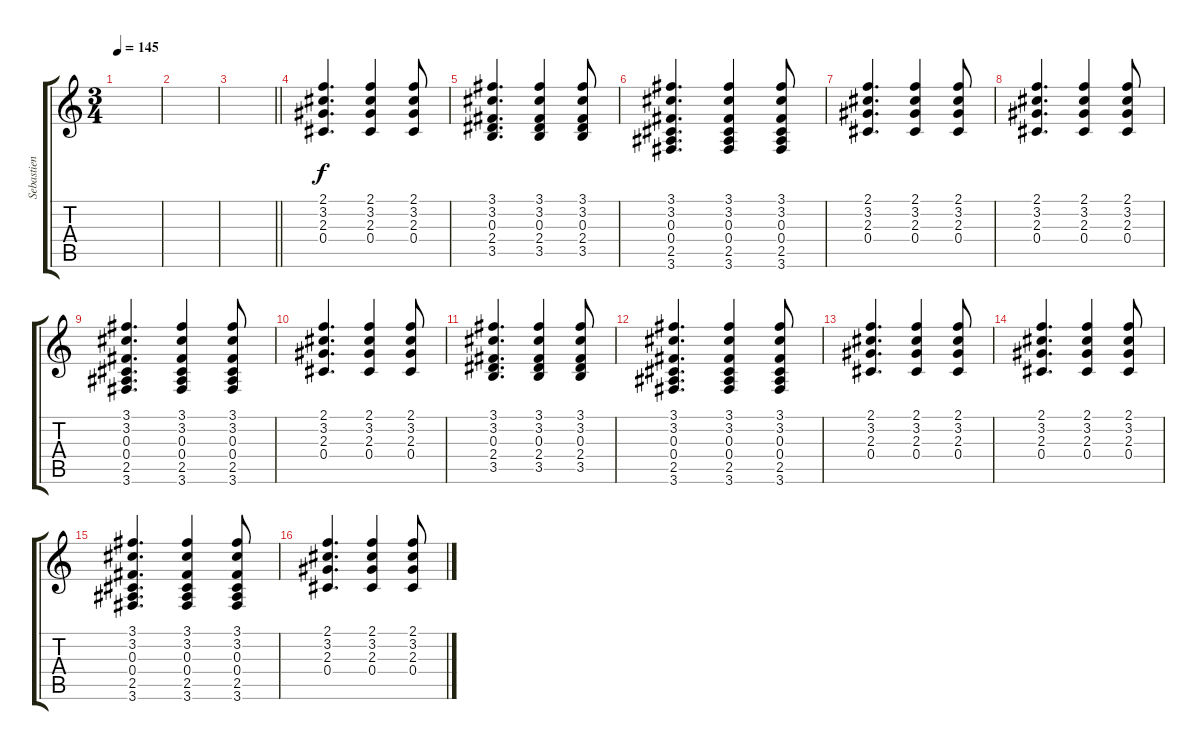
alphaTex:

\track ("Sebastien" "Sebastien") {instrument electricguitarclean}
\staff {score tabs}
\tuning (Eb4 Bb3 Gb3 Db3 Ab2 Eb2) {hide}
\ts (3 4)
\tempo 145
\clef g2
\ks c
|
|
\barLineRight lightlight
|
(2.1 3.2 2.3 0.4).4{d} (2.1 3.2 2.3 0.4).4 (2.1 3.2 2.3 0.4).8 |
(3.1 3.2 0.3 2.4 3.5).4{d} (3.1 3.2 0.3 2.4 3.5).4 (3.1 3.2 0.3 2.4 3.5).8 |
(3.1 3.2 0.3 0.4 2.5 3.6).4{d} (3.1 3.2 0.3 0.4 2.5 3.6).4 (3.1 3.2 0.3 0.4 2.5 3.6).8 |
(2.1 3.2 2.3 0.4).4{d} (2.1 3.2 2.3 0.4).4 (2.1 3.2 2.3 0.4).8 |
(2.1 3.2 2.3 0.4).4{d} (2.1 3.2 2.3 0.4).4 (2.1 3.2 2.3 0.4).8 |
(3.1 3.2 0.3 0.4 2.5 3.6).4{d} (3.1 3.2 0.3 0.4 2.5 3.6).4 (3.1 3.2 0.3 0.4 2.5 3.6).8 |
(2.1 3.2 2.3 0.4).4{d} (2.1 3.2 2.3 0.4).4 (2.1 3.2 2.3 0.4).8 |
(3.1 3.2 0.3 2.4 3.5).4{d} (3.1 3.2 0.3 2.4 3.5).4 (3.1 3.2 0.3 2.4 3.5).8 |
(3.1 3.2 0.3 0.4 2.5 3.6).4{d} (3.1 3.2 0.3 0.4 2.5 3.6).4 (3.1 3.2 0.3 0.4 2.5 3.6).8 |
(2.1 3.2 2.3 0.4).4{d} (2.1 3.2 2.3 0.4).4 (2.1 3.2 2.3 0.4).8 |
(2.1 3.2 2.3 0.4).4{d} (2.1 3.2 2.3 0.4).4 (2.1 3.2 2.3 0.4).8 |
(3.1 3.2 0.3 0.4 2.5 3.6).4{d} (3.1 3.2 0.3 0.4 2.5 3.6).4 (3.1 3.2 0.3 0.4 2.5 3.6).8 |
(2.1 3.2 2.3 0.4).4{d} (2.1 3.2 2.3 0.4).4 (2.1 3.2 2.3 0.4).8
